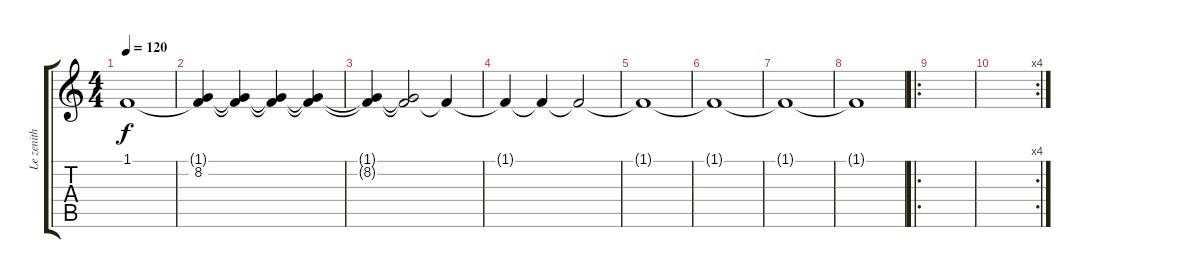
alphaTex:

\track ("Le zenith" "Le zenith") {instrument applause}
\staff {score tabs}
\tuning (E4 B3 G3 D3 A2 E2) {hide}
\ts (4 4)
\tempo 120
\clef g2
\ks c
1.1.1{dy f instrument applause} |
(1.1{t} 8.2).4 (1.1{t} 8.2{t}).4 (1.1{t} 8.2{t}).4 (1.1{t} 8.2{t}).4 |
(1.1{t} 8.2{t}).4 (1.1{t} 8.2{t}).2 1.1{t}.4 |
1.1{t}.4 1.1{t}.4 1.1{t}.2 |
1.1{t}.1 |
1.1{t}.1 |
1.1{t}.1 |
1.1{t}.1 |
\ro
|
\rc 4
